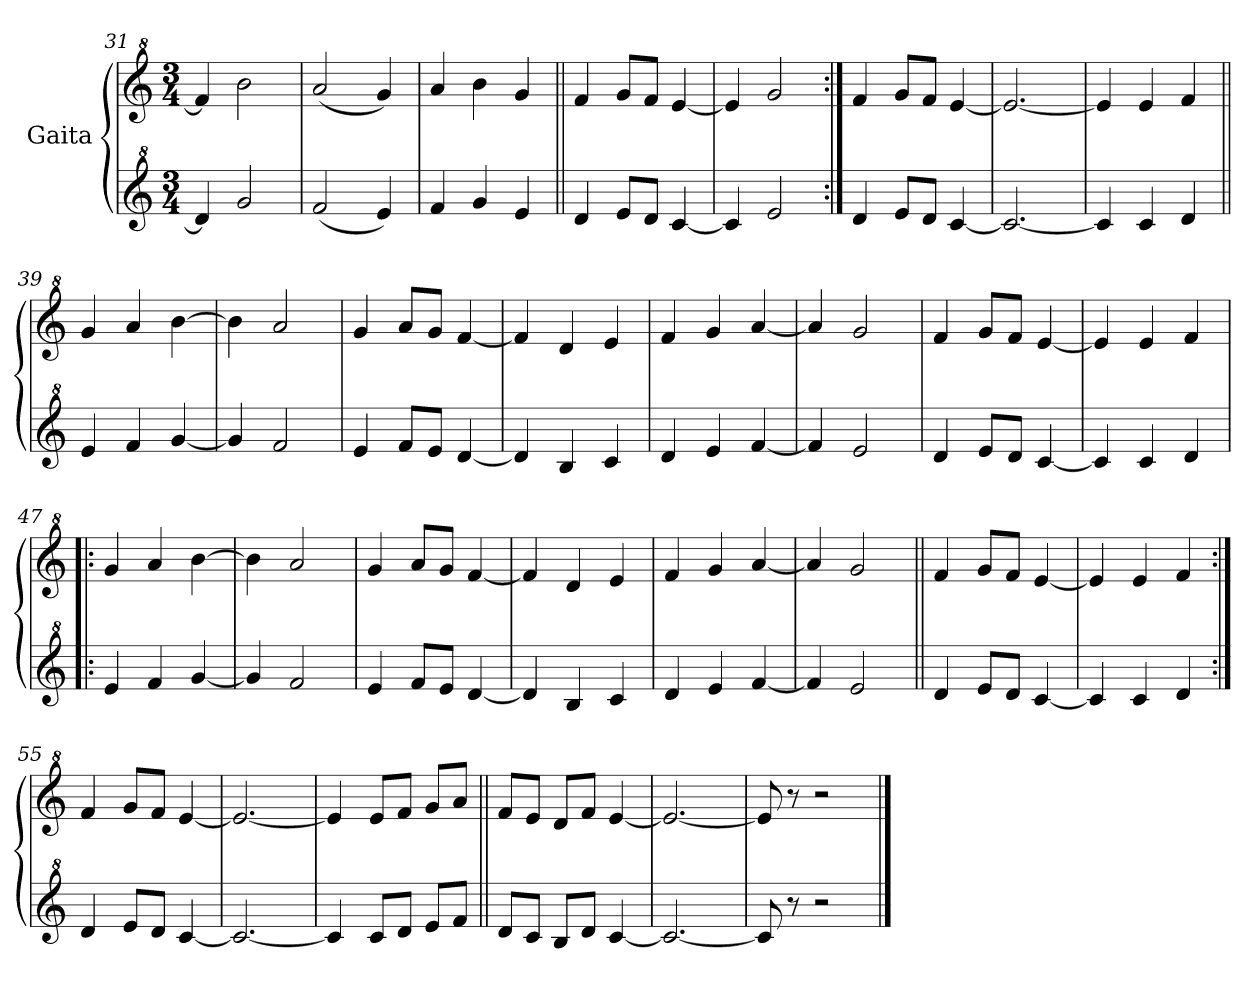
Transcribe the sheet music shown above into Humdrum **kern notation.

**kern	**kern
*part2	*part1
*staff2	*staff1
*I"Gaita	*I"Gaita
*clefG^2	*clefG^2
*k[]	*k[]
*M3/4	*M3/4
=31	=31
4dd/]	4ff/]
2gg/	2bb\
=32	=32
(2ff/	(2aa/
4ee/)	4gg/)
=33	=33
4ff/	4aa/
4gg/	4bb\
4ee/	4gg/
=34||	=34||
4dd/	4ff/
8ee/L	8gg/L
8dd/J	8ff/J
[4cc/	[4ee/
=35	=35
4cc/]	4ee/]
2ee/	2gg/
=36:|!	=36:|!
4dd/	4ff/
8ee/L	8gg/L
8dd/J	8ff/J
[4cc/	[4ee/
=37	=37
2.cc/_	2.ee/_
=38	=38
4cc/]	4ee/]
4cc/	4ee/
4dd/	4ff/
=39||	=39||
4ee/	4gg/
4ff/	4aa/
[4gg/	[4bb\
=40	=40
4gg/]	4bb\]
2ff/	2aa/
=41	=41
4ee/	4gg/
8ff/L	8aa/L
8ee/J	8gg/J
[4dd/	[4ff/
!!LO:LB:g=z
=42	=42
4dd/]	4ff/]
4b/	4dd/
4cc/	4ee/
=43	=43
4dd/	4ff/
4ee/	4gg/
[4ff/	[4aa/
=44	=44
4ff/]	4aa/]
2ee/	2gg/
=45	=45
4dd/	4ff/
8ee/L	8gg/L
8dd/J	8ff/J
[4cc/	[4ee/
=46	=46
4cc/]	4ee/]
4cc/	4ee/
4dd/	4ff/
=47!|:	=47!|:
4ee/	4gg/
4ff/	4aa/
[4gg/	[4bb\
=48	=48
4gg/]	4bb\]
2ff/	2aa/
=49	=49
4ee/	4gg/
8ff/L	8aa/L
8ee/J	8gg/J
[4dd/	[4ff/
=50	=50
4dd/]	4ff/]
4b/	4dd/
4cc/	4ee/
=51	=51
4dd/	4ff/
4ee/	4gg/
[4ff/	[4aa/
=52	=52
4ff/]	4aa/]
2ee/	2gg/
=53||	=53||
4dd/	4ff/
8ee/L	8gg/L
8dd/J	8ff/J
[4cc/	[4ee/
!!LO:LB:g=z
=54	=54
4cc/]	4ee/]
4cc/	4ee/
4dd/	4ff/
=55:|!	=55:|!
4dd/	4ff/
8ee/L	8gg/L
8dd/J	8ff/J
[4cc/	[4ee/
=56	=56
2.cc/_	2.ee/_
=57	=57
4cc/]	4ee/]
8cc/L	8ee/L
8dd/J	8ff/J
8ee/L	8gg/L
8ff/J	8aa/J
=58||	=58||
8dd/L	8ff/L
8cc/J	8ee/J
8b/L	8dd/L
8dd/J	8ff/J
[4cc/	[4ee/
=59	=59
2.cc/_	2.ee/_
=60	=60
8cc/]	8ee/]
8r	8r
2r	2r
==	==
*-	*-
